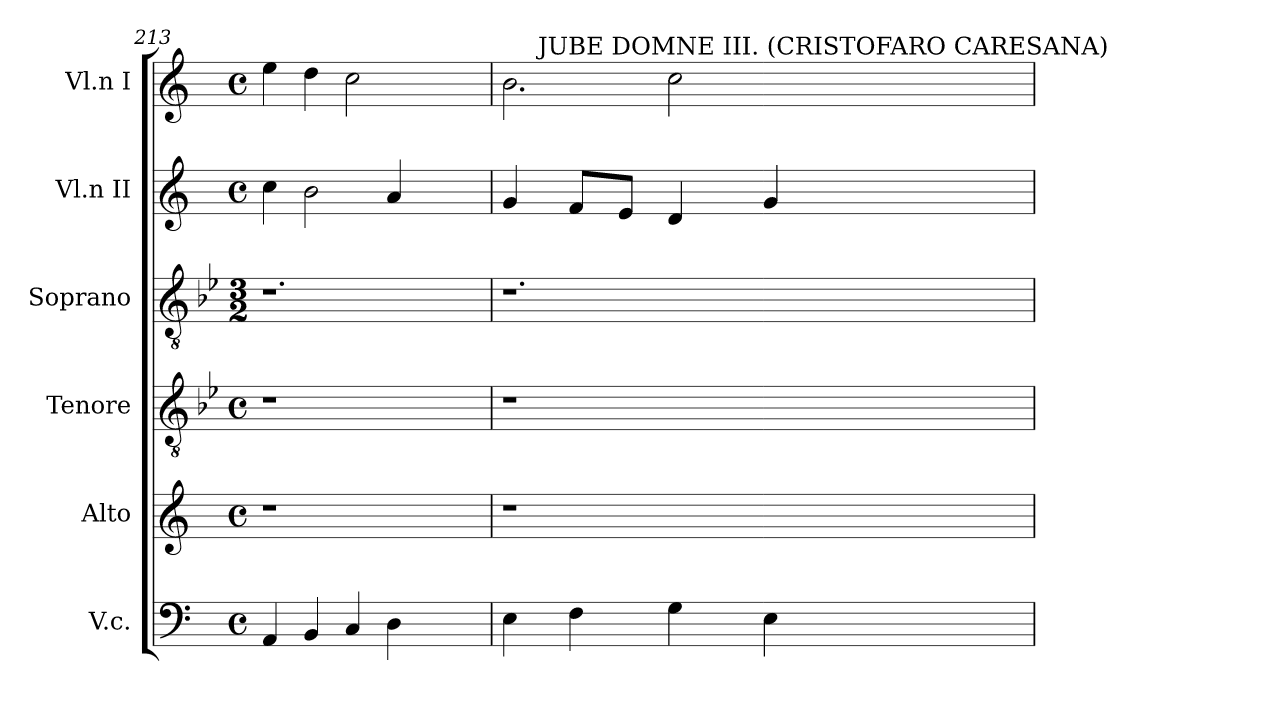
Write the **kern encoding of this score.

**kern	**kern	**kern	**kern	**kern	**kern
*part6	*part5	*part4	*part3	*part2	*part1
*staff6	*staff5	*staff4	*staff3	*staff2	*staff1
*I"V.c.	*I"Alto	*I"Tenore	*I"Soprano	*I"Vl.n II	*I"Vl.n I
*I'V.c.	*I'Alto	*I'Tenore	*I'Soprano	*I'Vl.n II	*I'Vl.n I
!!LO:PB:g=z
*clefF4	*clefG2	*clefGv2	*clefGv2	*clefG2	*clefG2
*k[]	*k[]	*k[b-e-]	*k[b-e-]	*k[]	*k[]
*C:	*C:	*B-:	*B-:	*C:	*C:
*M4/4	*M4/4	*M4/4	*M3/2	*M4/4	*M4/4
*met(c)	*met(c)	*met(c)	*	*met(c)	*met(c)
=213	=213	=213	=213	=213	=213
4AA/	1r	1r	1.r	4cc\	4ee\
4BB/	.	.	.	2b\	4dd\
4C/	.	.	.	.	2cc\
4D\	.	.	.	4a/	.
2ryy	2ryy	2ryy	.	2ryy	2ryy
=214	=214	=214	=214	=214	=214
*	*	*	*	*	*^
*	*	*	*	*	*	*^
4E\	1r	1r	1.r	4g/	8.ryy	2.b\	2ryy
!	!	!	!	!	!LO:TX:a:t=JUBE DOMNE III. (CRISTOFARO CARESANA)	!	!
.	.	.	.	.	2ryy	.	.
4F\	.	.	.	8f/L	.	.	.
.	.	.	.	8e/J	.	.	.
4G\	.	.	.	4d/	.	.	2cc\
.	.	.	.	.	2ryy	.	.
4E\	.	.	.	4g/	.	2ryy	.
2ryy	2ryy	2ryy	.	2ryy	.	.	2ryy
.	.	.	.	.	4ryy	.	.
.	.	.	.	.	.	4ryy	.
.	.	.	.	.	16ryy	.	.
*	*	*	*	*	*v	*v	*v
=	=	=	=	=	=
*-	*-	*-	*-	*-	*-
